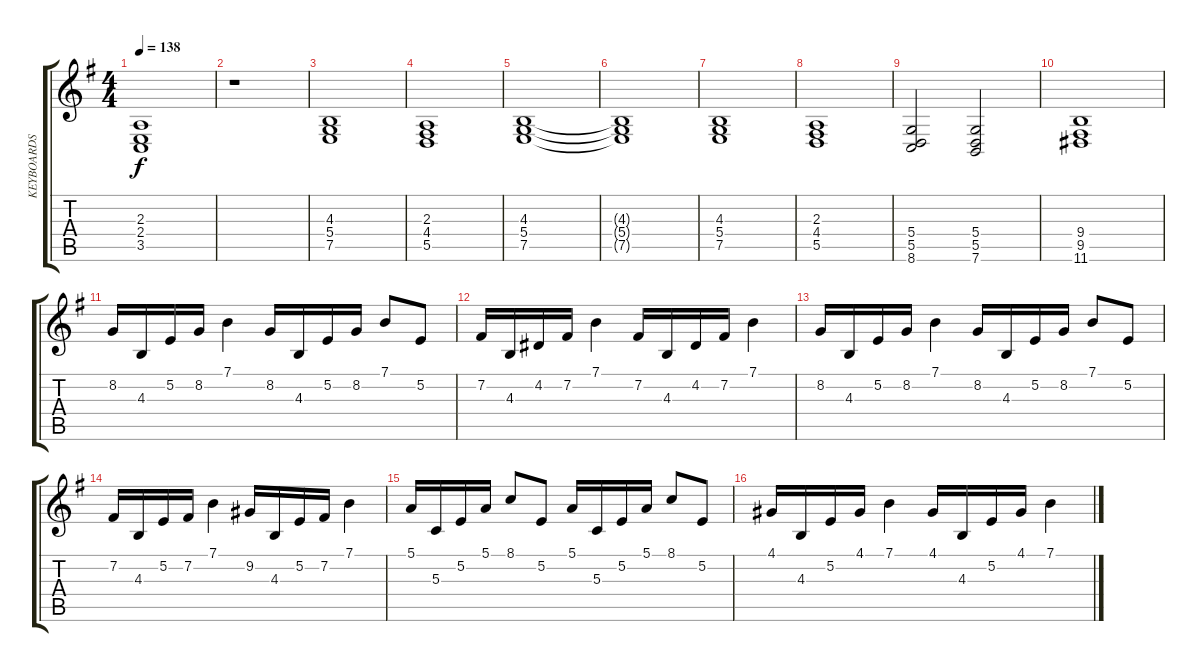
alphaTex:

\track ("KEYBOARDS" "KEYBOARDS") {instrument synthstrings1}
\staff {score tabs}
\tuning (E4 B3 G3 D3 A2 E2) {hide}
\ts (4 4)
\tempo 138
\clef g2
\ks eminor
(2.3 2.4 3.5).1{dy f} |
r.1 |
(4.3 5.4 7.5).1 |
(2.3 4.4 5.5).1 |
(4.3 5.4 7.5).1 |
(4.3{t} 5.4{t} 7.5{t}).1 |
(4.3 5.4 7.5).1 |
(2.3 4.4 5.5).1 |
(5.4 5.5 8.6).2 (5.4 5.5 7.6).2 |
(9.4 9.5 11.6).1 |
8.2.16 4.3.16 5.2.16 8.2.16 7.1.4 8.2.16 4.3.16 5.2.16 8.2.16 7.1.8 5.2.8 |
7.2.16 4.3.16 4.2.16 7.2.16 7.1.4 7.2.16 4.3.16 4.2.16 7.2.16 7.1.4 |
8.2.16 4.3.16 5.2.16 8.2.16 7.1.4 8.2.16 4.3.16 5.2.16 8.2.16 7.1.8 5.2.8 |
7.2.16 4.3.16 5.2.16 7.2.16 7.1.4 9.2.16 4.3.16 5.2.16 7.2.16 7.1.4 |
5.1.16 5.3.16 5.2.16 5.1.16 8.1.8 5.2.8 5.1.16 5.3.16 5.2.16 5.1.16 8.1.8 5.2.8 |
4.1.16 4.3.16 5.2.16 4.1.16 7.1.4 4.1.16 4.3.16 5.2.16 4.1.16 7.1.4
